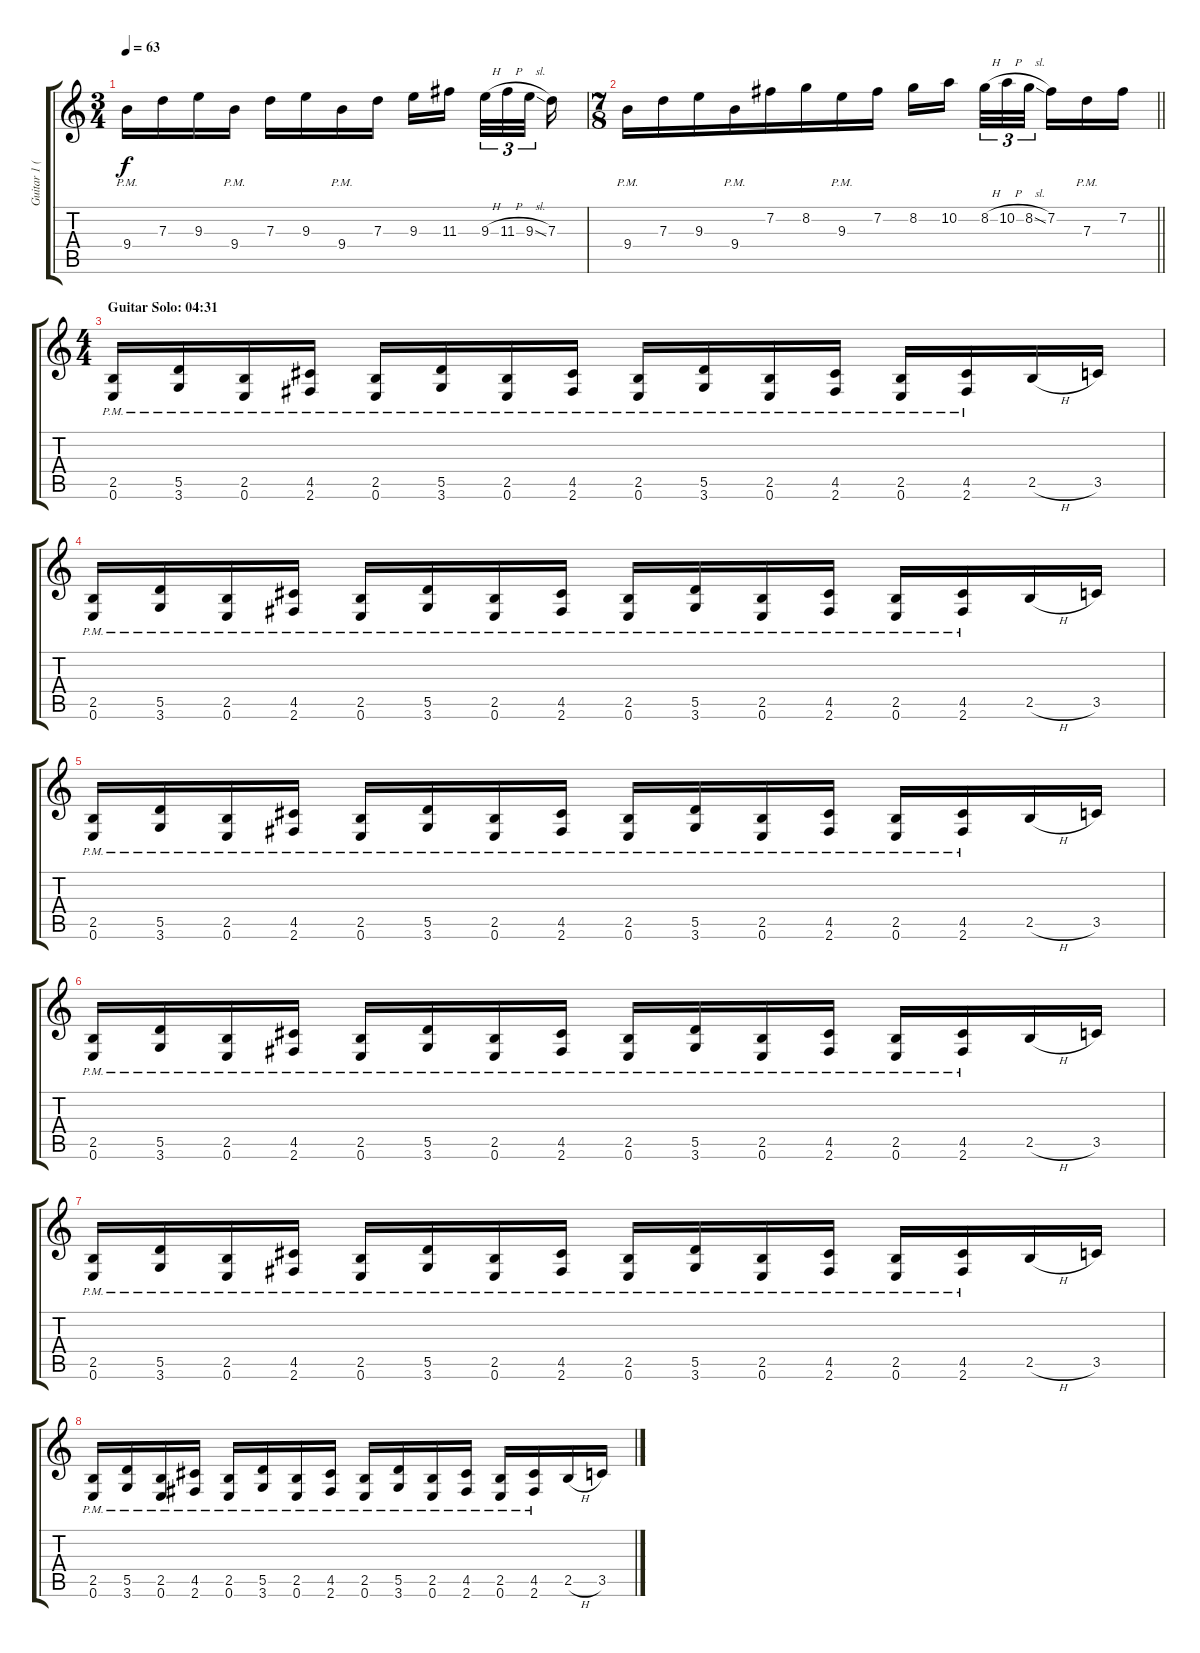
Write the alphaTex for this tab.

\track ("Guitar 1 (Distortion)" "Guitar 1 (") {instrument distortionguitar}
\staff {score tabs}
\tuning (E4 B3 G3 D3 A2 E2) {hide}
\ts (3 4)
\tempo 63
\clef g2
\ks c
9.4{pm}.16{dy f} 7.3.16 9.3.16 9.4{pm}.16 7.3.16 9.3.16 9.4{pm}.16 7.3.16 9.3.16 11.3.16{beam splitsecondary} 9.3{h}.32{tu (3 2)} 11.3{h}.32{tu (3 2)} 9.3{sl}.32{tu (3 2) beam splitsecondary} 7.3.16 |
\ts (7 8)
\barLineRight lightlight
9.4{pm}.16 7.3.16 9.3.16 9.4{pm}.16 7.2.16 8.2.16 9.3{pm}.16 7.2.16 8.2.16 10.2.16 8.2{h}.32{tu (3 2)} 10.2{h}.32{tu (3 2)} 8.2{sl}.32{tu (3 2) beam splitsecondary} 7.2.16 7.3{pm}.16 7.2.16 |
\ts (4 4)
\section ("" "Guitar Solo: 04:31")
(2.5{pm} 0.6{pm}).16 (5.5{pm} 3.6{pm}).16 (2.5{pm} 0.6{pm}).16 (4.5{pm} 2.6{pm}).16 (2.5{pm} 0.6{pm}).16 (5.5{pm} 3.6{pm}).16 (2.5{pm} 0.6{pm}).16 (4.5{pm} 2.6{pm}).16 (2.5{pm} 0.6{pm}).16 (5.5{pm} 3.6{pm}).16 (2.5{pm} 0.6{pm}).16 (4.5{pm} 2.6{pm}).16 (2.5{pm} 0.6{pm}).16 (4.5{pm} 2.6{pm}).16 2.5{h}.16 3.5.16 |
(2.5{pm} 0.6{pm}).16 (5.5{pm} 3.6{pm}).16 (2.5{pm} 0.6{pm}).16 (4.5{pm} 2.6{pm}).16 (2.5{pm} 0.6{pm}).16 (5.5{pm} 3.6{pm}).16 (2.5{pm} 0.6{pm}).16 (4.5{pm} 2.6{pm}).16 (2.5{pm} 0.6{pm}).16 (5.5{pm} 3.6{pm}).16 (2.5{pm} 0.6{pm}).16 (4.5{pm} 2.6{pm}).16 (2.5{pm} 0.6{pm}).16 (4.5{pm} 2.6{pm}).16 2.5{h}.16 3.5.16 |
(2.5{pm} 0.6{pm}).16 (5.5{pm} 3.6{pm}).16 (2.5{pm} 0.6{pm}).16 (4.5{pm} 2.6{pm}).16 (2.5{pm} 0.6{pm}).16 (5.5{pm} 3.6{pm}).16 (2.5{pm} 0.6{pm}).16 (4.5{pm} 2.6{pm}).16 (2.5{pm} 0.6{pm}).16 (5.5{pm} 3.6{pm}).16 (2.5{pm} 0.6{pm}).16 (4.5{pm} 2.6{pm}).16 (2.5{pm} 0.6{pm}).16 (4.5{pm} 2.6{pm}).16 2.5{h}.16 3.5.16 |
(2.5{pm} 0.6{pm}).16 (5.5{pm} 3.6{pm}).16 (2.5{pm} 0.6{pm}).16 (4.5{pm} 2.6{pm}).16 (2.5{pm} 0.6{pm}).16 (5.5{pm} 3.6{pm}).16 (2.5{pm} 0.6{pm}).16 (4.5{pm} 2.6{pm}).16 (2.5{pm} 0.6{pm}).16 (5.5{pm} 3.6{pm}).16 (2.5{pm} 0.6{pm}).16 (4.5{pm} 2.6{pm}).16 (2.5{pm} 0.6{pm}).16 (4.5{pm} 2.6{pm}).16 2.5{h}.16 3.5.16 |
(2.5{pm} 0.6{pm}).16 (5.5{pm} 3.6{pm}).16 (2.5{pm} 0.6{pm}).16 (4.5{pm} 2.6{pm}).16 (2.5{pm} 0.6{pm}).16 (5.5{pm} 3.6{pm}).16 (2.5{pm} 0.6{pm}).16 (4.5{pm} 2.6{pm}).16 (2.5{pm} 0.6{pm}).16 (5.5{pm} 3.6{pm}).16 (2.5{pm} 0.6{pm}).16 (4.5{pm} 2.6{pm}).16 (2.5{pm} 0.6{pm}).16 (4.5{pm} 2.6{pm}).16 2.5{h}.16 3.5.16 |
(2.5{pm} 0.6{pm}).16 (5.5{pm} 3.6{pm}).16 (2.5{pm} 0.6{pm}).16 (4.5{pm} 2.6{pm}).16 (2.5{pm} 0.6{pm}).16 (5.5{pm} 3.6{pm}).16 (2.5{pm} 0.6{pm}).16 (4.5{pm} 2.6{pm}).16 (2.5{pm} 0.6{pm}).16 (5.5{pm} 3.6{pm}).16 (2.5{pm} 0.6{pm}).16 (4.5{pm} 2.6{pm}).16 (2.5{pm} 0.6{pm}).16 (4.5{pm} 2.6{pm}).16 2.5{h}.16 3.5.16
